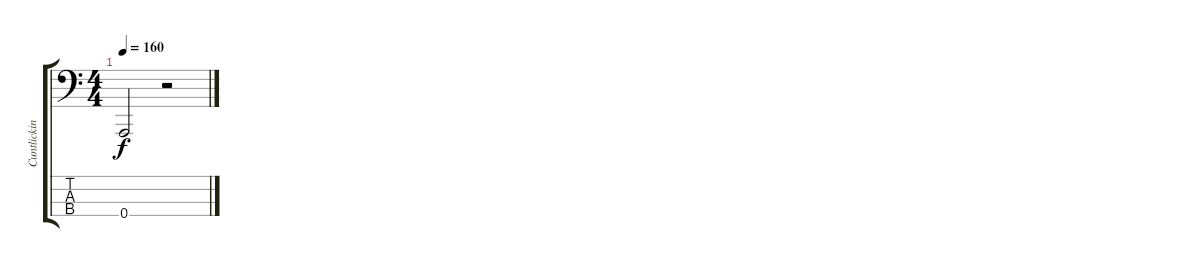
\track ("Cuntlicking Bitchkiller" "Cuntlickin") {instrument electricbassfinger}
\staff {score tabs}
\tuning (C2 G1 D1 A0) {hide}
\ts (4 4)
\tempo 160
\clef f4
\ks c
0.4.2{dy f} r.2
